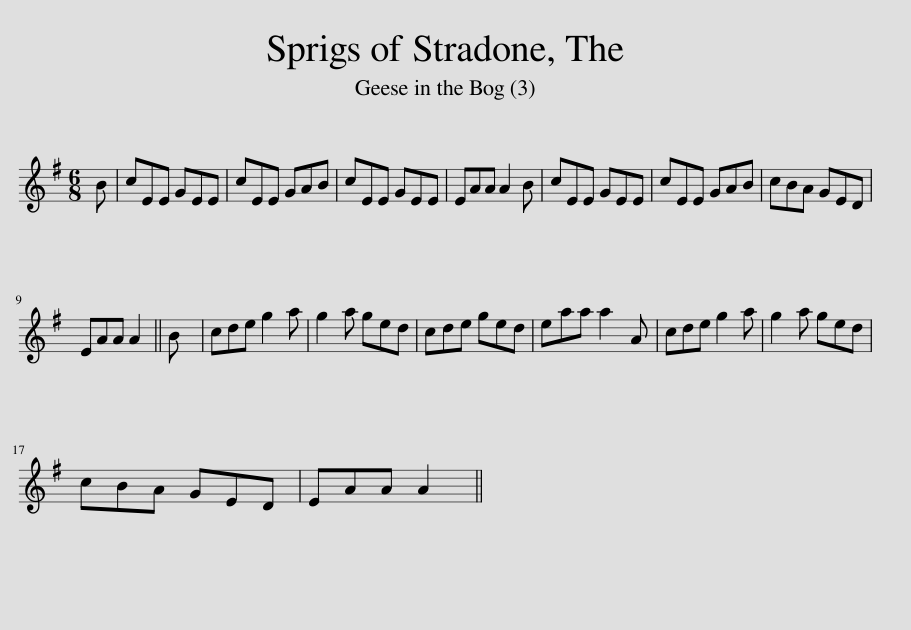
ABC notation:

X:1
L:1/8
M:6/8
I:linebreak $
K:G
V:1 treble
V:1
 B | cEE GEE | cEE GAB | cEE GEE | EAA A2 B | %5
 cEE GEE | cEE GAB | cBA GED |$ EAA A2 || B | %10
 cde g2 a | g2 a ged | cde ged | eaa a2 A | cde g2 a | %15
 g2 a ged |$ cBA GED | EAA A2 || %18
